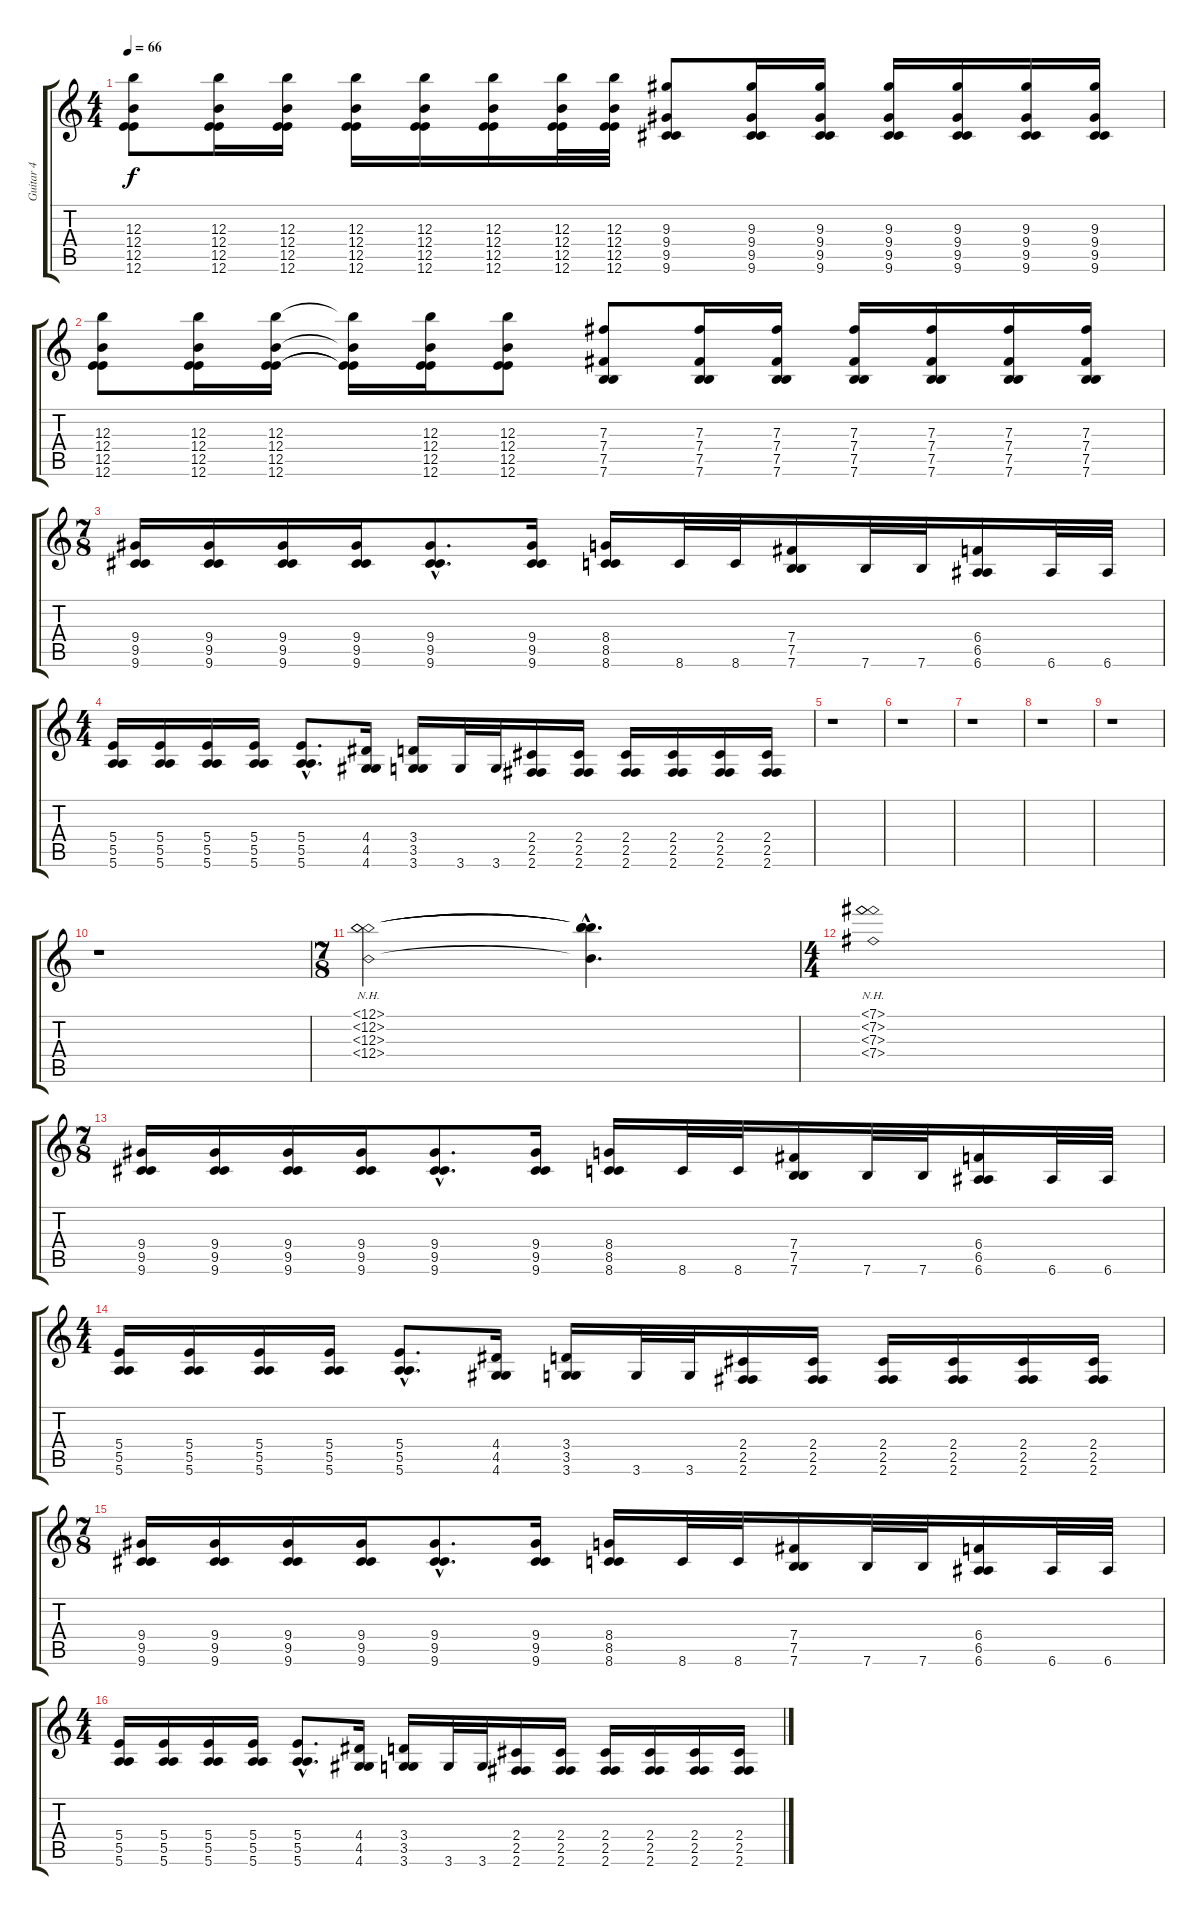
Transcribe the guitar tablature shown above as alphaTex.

\track ("Guitar 4" "Guitar 4") {instrument overdrivenguitar}
\staff {score tabs}
\tuning (B3 B3 B3 B2 E2 E2) {hide}
\ts (4 4)
\tempo 66
\clef g2
\ks c
(12.3 12.4 12.5 12.6).8{dy f} (12.3 12.4 12.5 12.6).16 (12.3 12.4 12.5 12.6).16 (12.3 12.4 12.5 12.6).16 (12.3 12.4 12.5 12.6).16 (12.3 12.4 12.5 12.6).16 (12.3 12.4 12.5 12.6).32 (12.3 12.4 12.5 12.6).32 (9.3 9.4 9.5 9.6).8 (9.3 9.4 9.5 9.6).16 (9.3 9.4 9.5 9.6).16 (9.3 9.4 9.5 9.6).16 (9.3 9.4 9.5 9.6).16 (9.3 9.4 9.5 9.6).16 (9.3 9.4 9.5 9.6).16 |
(12.3 12.4 12.5 12.6).8 (12.3 12.4 12.5 12.6).16 (12.3 12.4 12.5 12.6).16 (12.3{t} 12.4{t} 12.5{t} 12.6{t}).16 (12.3 12.4 12.5 12.6).16 (12.3 12.4 12.5 12.6).8 (7.3 7.4 7.5 7.6).8 (7.3 7.4 7.5 7.6).16 (7.3 7.4 7.5 7.6).16 (7.3 7.4 7.5 7.6).16 (7.3 7.4 7.5 7.6).16 (7.3 7.4 7.5 7.6).16 (7.3 7.4 7.5 7.6).16 |
\ts (7 8)
(9.4 9.5 9.6).16 (9.4 9.5 9.6).16 (9.4 9.5 9.6).16 (9.4 9.5 9.6).16 (9.4{hac} 9.5{hac} 9.6{hac}).8{d} (9.4 9.5 9.6).16 (8.4 8.5 8.6).16 8.6.32 8.6.32 (7.4 7.5 7.6).16 7.6.32 7.6.32 (6.4 6.5 6.6).16 6.6.32 6.6.32 |
\ts (4 4)
(5.4 5.5 5.6).16 (5.4 5.5 5.6).16 (5.4 5.5 5.6).16 (5.4 5.5 5.6).16 (5.4{hac} 5.5{hac} 5.6{hac}).8{d} (4.4 4.5 4.6).16 (3.4 3.5 3.6).16 3.6.32 3.6.32 (2.4 2.5 2.6).16 (2.4 2.5 2.6).16 (2.4 2.5 2.6).16 (2.4 2.5 2.6).16 (2.4 2.5 2.6).16 (2.4 2.5 2.6).16 |
r.1 |
r.1 |
r.1 |
r.1 |
r.1 |
r.1 |
\ts (7 8)
(12.1{nh} 12.2{nh} 12.3{nh} 12.4{nh}).2{volume 6} (12.1{hac t} 12.2{hac t} 12.3{hac t} 12.4{hac t}).4{d} |
\ts (4 4)
(7.1{nh} 7.2{nh} 7.3{nh} 7.4{nh}).1 |
\ts (7 8)
(9.4 9.5 9.6).16 (9.4 9.5 9.6).16 (9.4 9.5 9.6).16 (9.4 9.5 9.6).16 (9.4{hac} 9.5{hac} 9.6{hac}).8{d} (9.4 9.5 9.6).16 (8.4 8.5 8.6).16 8.6.32 8.6.32 (7.4 7.5 7.6).16 7.6.32 7.6.32 (6.4 6.5 6.6).16 6.6.32 6.6.32 |
\ts (4 4)
(5.4 5.5 5.6).16 (5.4 5.5 5.6).16 (5.4 5.5 5.6).16 (5.4 5.5 5.6).16 (5.4{hac} 5.5{hac} 5.6{hac}).8{d} (4.4 4.5 4.6).16 (3.4 3.5 3.6).16 3.6.32 3.6.32 (2.4 2.5 2.6).16 (2.4 2.5 2.6).16 (2.4 2.5 2.6).16 (2.4 2.5 2.6).16 (2.4 2.5 2.6).16 (2.4 2.5 2.6).16 |
\ts (7 8)
(9.4 9.5 9.6).16 (9.4 9.5 9.6).16 (9.4 9.5 9.6).16 (9.4 9.5 9.6).16 (9.4{hac} 9.5{hac} 9.6{hac}).8{d} (9.4 9.5 9.6).16 (8.4 8.5 8.6).16 8.6.32 8.6.32 (7.4 7.5 7.6).16 7.6.32 7.6.32 (6.4 6.5 6.6).16 6.6.32 6.6.32 |
\ts (4 4)
(5.4 5.5 5.6).16 (5.4 5.5 5.6).16 (5.4 5.5 5.6).16 (5.4 5.5 5.6).16 (5.4{hac} 5.5{hac} 5.6{hac}).8{d} (4.4 4.5 4.6).16 (3.4 3.5 3.6).16 3.6.32 3.6.32 (2.4 2.5 2.6).16 (2.4 2.5 2.6).16 (2.4 2.5 2.6).16 (2.4 2.5 2.6).16 (2.4 2.5 2.6).16 (2.4 2.5 2.6).16
